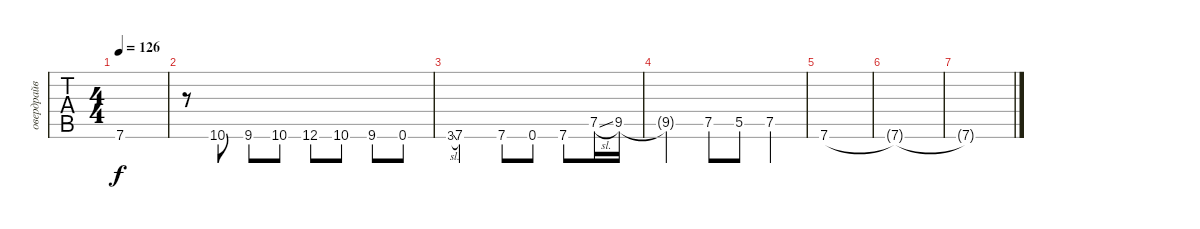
\track ("овердрайв" "овердрайв") {instrument overdrivenguitar}
\staff {tabs}
\tuning (E4 B3 G3 D3 A2 E2) {hide}
\ts (4 4)
\tempo 126
\clef g2
\ks d
7.6.1{dy f} |
r.8 10.6.8 9.6.8 10.6.8 12.6.8 10.6.8 9.6.8 0.6.8 |
3.6{sl}.8{gr onbeat} 7.6.2 7.6.8 0.6.8 7.6.8 7.5{sl}.16 9.5.16 |
9.5{t}.2 7.5.8 5.5.8 7.5.4 |
7.6.1{volume 0} |
7.6{t}.1 |
7.6{t}.1
